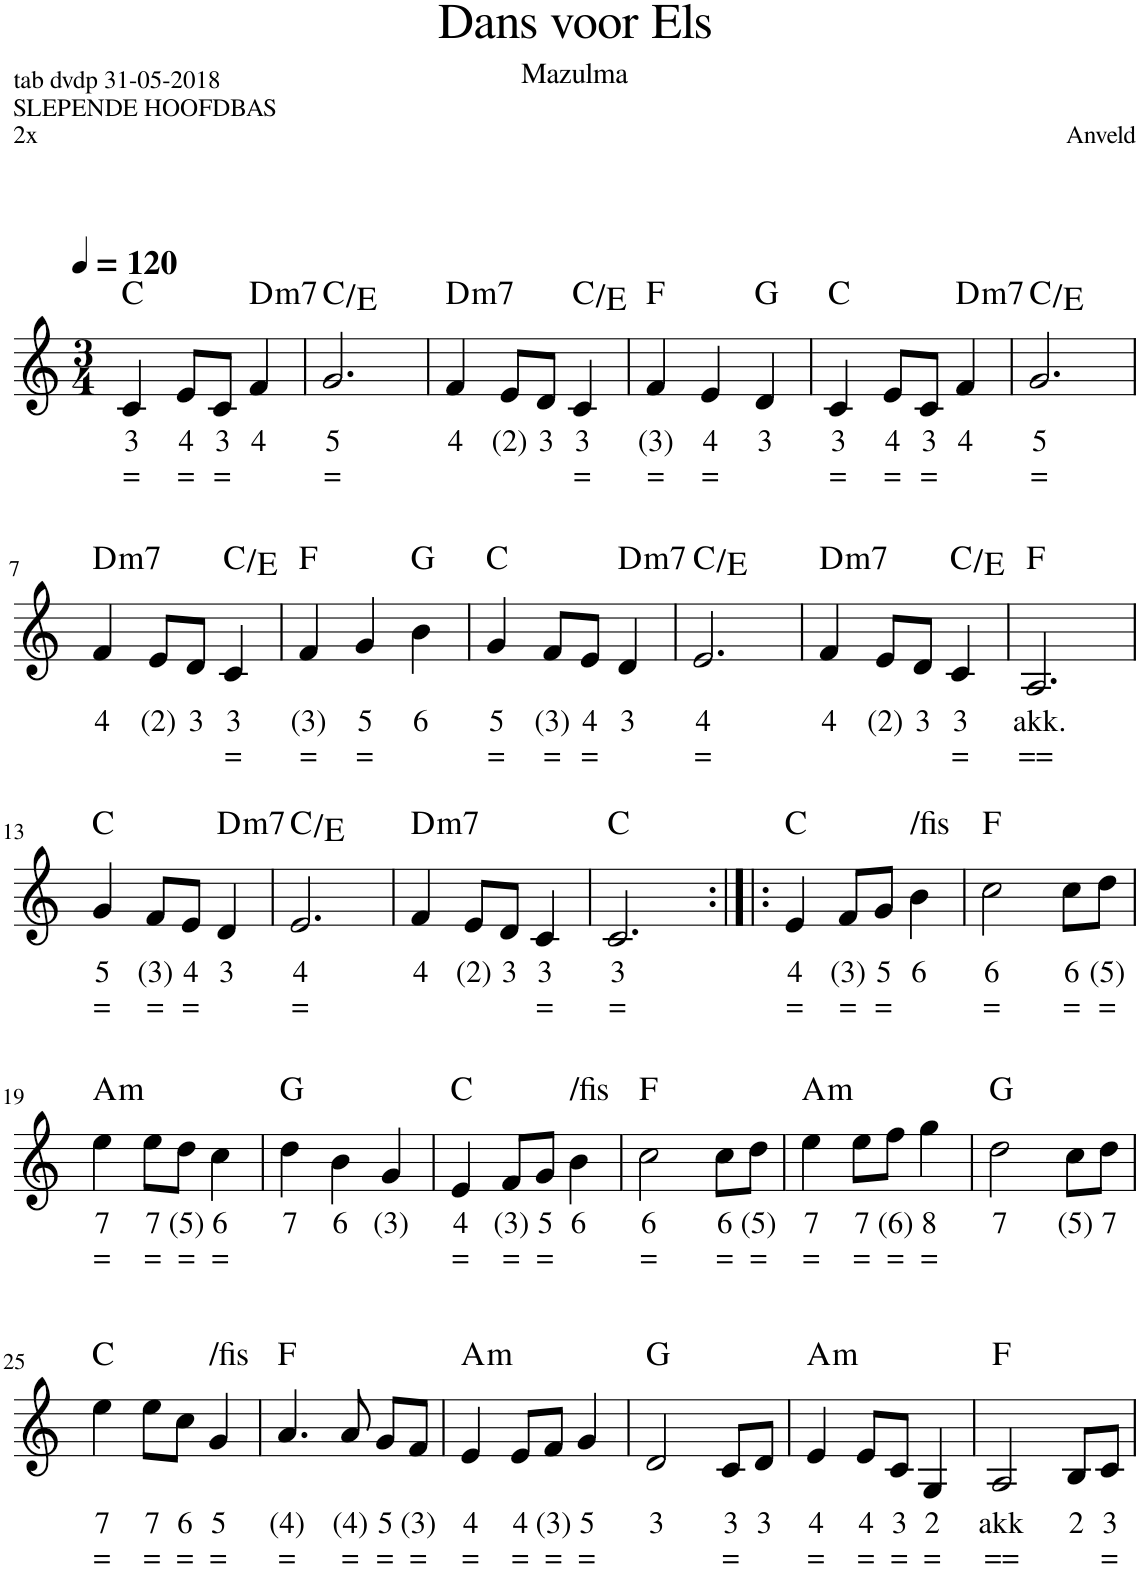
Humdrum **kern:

**kern	**text	**text	**harte
*part1	*part1	*part1	*part1
*staff1	*staff1	*staff1	*
*I"Piano, Mazulma	*	*	*
*clefG2	*	*	*
*k[]	*	*	*
*M3/4	*	*	*
*MM120	*	*	*
=1	=1	=1	=1
!	!LO:LY:b	!LO:LY:b	!
4c/	3	=	C:maj
!	!LO:LY:b	!LO:LY:b	!
8e/L	4	=	.
!	!LO:LY:b	!LO:LY:b	!
8c/J	3	=	.
!	!LO:LY:b	!	!LO:H:kt=m7
4f/	4	.	D:min7
=2	=2	=2	=2
!	!LO:LY:b	!LO:LY:b	!
2.g/	5	=	C:maj/3
=3	=3	=3	=3
!	!LO:LY:b	!	!LO:H:kt=m7
4f/	4	.	D:min7
!	!LO:LY:b	!	!
8e/L	(2)	.	.
!	!LO:LY:b	!	!
8d/J	3	.	.
!	!LO:LY:b	!LO:LY:b	!
4c/	3	=	C:maj/3
=4	=4	=4	=4
!	!LO:LY:b	!LO:LY:b	!
4f/	(3)	=	F:maj
!	!LO:LY:b	!LO:LY:b	!
4e/	4	=	.
!	!LO:LY:b	!	!
4d/	3	.	G:maj
=5	=5	=5	=5
!	!LO:LY:b	!LO:LY:b	!
4c/	3	=	C:maj
!	!LO:LY:b	!LO:LY:b	!
8e/L	4	=	.
!	!LO:LY:b	!LO:LY:b	!
8c/J	3	=	.
!	!LO:LY:b	!	!LO:H:kt=m7
4f/	4	.	D:min7
=6	=6	=6	=6
!	!LO:LY:b	!LO:LY:b	!
2.g/	5	=	C:maj/3
!!LO:LB:g=z
=7	=7	=7	=7
!	!LO:LY:b	!	!LO:H:kt=m7
4f/	4	.	D:min7
!	!LO:LY:b	!	!
8e/L	(2)	.	.
!	!LO:LY:b	!	!
8d/J	3	.	.
!	!LO:LY:b	!LO:LY:b	!
4c/	3	=	C:maj/3
=8	=8	=8	=8
!	!LO:LY:b	!LO:LY:b	!
4f/	(3)	=	F:maj
!	!LO:LY:b	!LO:LY:b	!
4g/	5	=	.
!	!LO:LY:b	!	!
4b\	6	.	G:maj
=9	=9	=9	=9
!	!LO:LY:b	!LO:LY:b	!
4g/	5	=	C:maj
!	!LO:LY:b	!LO:LY:b	!
8f/L	(3)	=	.
!	!LO:LY:b	!LO:LY:b	!
8e/J	4	=	.
!	!LO:LY:b	!	!LO:H:kt=m7
4d/	3	.	D:min7
=10	=10	=10	=10
!	!LO:LY:b	!LO:LY:b	!
2.e/	4	=	C:maj/3
=11	=11	=11	=11
!	!LO:LY:b	!	!LO:H:kt=m7
4f/	4	.	D:min7
!	!LO:LY:b	!	!
8e/L	(2)	.	.
!	!LO:LY:b	!	!
8d/J	3	.	.
!	!LO:LY:b	!LO:LY:b	!
4c/	3	=	C:maj/3
=12	=12	=12	=12
!	!LO:LY:b	!LO:LY:b	!
2.A/	akk.	==	F:maj
!!LO:LB:g=z
=13	=13	=13	=13
!	!LO:LY:b	!LO:LY:b	!
4g/	5	=	C:maj
!	!LO:LY:b	!LO:LY:b	!
8f/L	(3)	=	.
!	!LO:LY:b	!LO:LY:b	!
8e/J	4	=	.
!	!LO:LY:b	!	!LO:H:kt=m7
4d/	3	.	D:min7
=14	=14	=14	=14
!	!LO:LY:b	!LO:LY:b	!
2.e/	4	=	C:maj/3
=15	=15	=15	=15
!	!LO:LY:b	!	!LO:H:kt=m7
4f/	4	.	D:min7
!	!LO:LY:b	!	!
8e/L	(2)	.	.
!	!LO:LY:b	!	!
8d/J	3	.	.
!	!LO:LY:b	!LO:LY:b	!
4c/	3	=	.
=16	=16	=16	=16
!	!LO:LY:b	!LO:LY:b	!
2.c/	3	=	C:maj
=17:|!|:	=17:|!|:	=17:|!|:	=17:|!|:
!	!LO:LY:b	!LO:LY:b	!
4e/	4	=	C:maj
!	!LO:LY:b	!LO:LY:b	!
8f/L	(3)	=	.
!	!LO:LY:b	!LO:LY:b	!
8g/J	5	=	.
!	!LO:LY:b	!	!LO:H:kt=/fis
4b\	6	.	N
=18	=18	=18	=18
!	!LO:LY:b	!LO:LY:b	!
2cc\	6	=	F:maj
!	!LO:LY:b	!LO:LY:b	!
8cc\L	6	=	.
!	!LO:LY:b	!LO:LY:b	!
8dd\J	(5)	=	.
!!LO:LB:g=z
=19	=19	=19	=19
!	!LO:LY:b	!LO:LY:b	!LO:H:kt=m
4ee\	7	=	A:min
!	!LO:LY:b	!LO:LY:b	!
8ee\L	7	=	.
!	!LO:LY:b	!LO:LY:b	!
8dd\J	(5)	=	.
!	!LO:LY:b	!LO:LY:b	!
4cc\	6	=	.
=20	=20	=20	=20
!	!LO:LY:b	!	!
4dd\	7	.	G:maj
!	!LO:LY:b	!	!
4b\	6	.	.
!	!LO:LY:b	!	!
4g/	(3)	.	.
=21	=21	=21	=21
!	!LO:LY:b	!LO:LY:b	!
4e/	4	=	C:maj
!	!LO:LY:b	!LO:LY:b	!
8f/L	(3)	=	.
!	!LO:LY:b	!LO:LY:b	!
8g/J	5	=	.
!	!LO:LY:b	!	!LO:H:kt=/fis
4b\	6	.	N
=22	=22	=22	=22
!	!LO:LY:b	!LO:LY:b	!
2cc\	6	=	F:maj
!	!LO:LY:b	!LO:LY:b	!
8cc\L	6	=	.
!	!LO:LY:b	!LO:LY:b	!
8dd\J	(5)	=	.
=23	=23	=23	=23
!	!LO:LY:b	!LO:LY:b	!LO:H:kt=m
4ee\	7	=	A:min
!	!LO:LY:b	!LO:LY:b	!
8ee\L	7	=	.
!	!LO:LY:b	!LO:LY:b	!
8ff\J	(6)	=	.
!	!LO:LY:b	!LO:LY:b	!
4gg\	8	=	.
=24	=24	=24	=24
!	!LO:LY:b	!	!
2dd\	7	.	G:maj
!	!LO:LY:b	!	!
8cc\L	(5)	.	.
!	!LO:LY:b	!	!
8dd\J	7	.	.
!!LO:LB:g=z
=25	=25	=25	=25
!	!LO:LY:b	!LO:LY:b	!
4ee\	7	=	C:maj
!	!LO:LY:b	!LO:LY:b	!
8ee\L	7	=	.
!	!LO:LY:b	!LO:LY:b	!
8cc\J	6	=	.
!	!LO:LY:b	!LO:LY:b	!LO:H:kt=/fis
4g/	5	=	N
=26	=26	=26	=26
!	!LO:LY:b	!LO:LY:b	!
4.a/	(4)	=	F:maj
!	!LO:LY:b	!LO:LY:b	!
8a/	(4)	=	.
!	!LO:LY:b	!LO:LY:b	!
8g/L	5	=	.
!	!LO:LY:b	!LO:LY:b	!
8f/J	(3)	=	.
=27	=27	=27	=27
!	!LO:LY:b	!LO:LY:b	!LO:H:kt=m
4e/	4	=	A:min
!	!LO:LY:b	!LO:LY:b	!
8e/L	4	=	.
!	!LO:LY:b	!LO:LY:b	!
8f/J	(3)	=	.
!	!LO:LY:b	!LO:LY:b	!
4g/	5	=	.
=28	=28	=28	=28
!	!LO:LY:b	!	!
2d/	3	.	G:maj
!	!LO:LY:b	!LO:LY:b	!
8c/L	3	=	.
!	!LO:LY:b	!	!
8d/J	3	.	.
=29	=29	=29	=29
!	!LO:LY:b	!LO:LY:b	!LO:H:kt=m
4e/	4	=	A:min
!	!LO:LY:b	!LO:LY:b	!
8e/L	4	=	.
!	!LO:LY:b	!LO:LY:b	!
8c/J	3	=	.
!	!LO:LY:b	!LO:LY:b	!
4G/	2	=	.
=30	=30	=30	=30
!	!LO:LY:b	!LO:LY:b	!
2A/	akk	==	F:maj
!	!LO:LY:b	!	!
8B/L	2	.	.
!	!LO:LY:b	!LO:LY:b	!
8c/J	3	=	.
=	=	=	=
*-	*-	*-	*-
